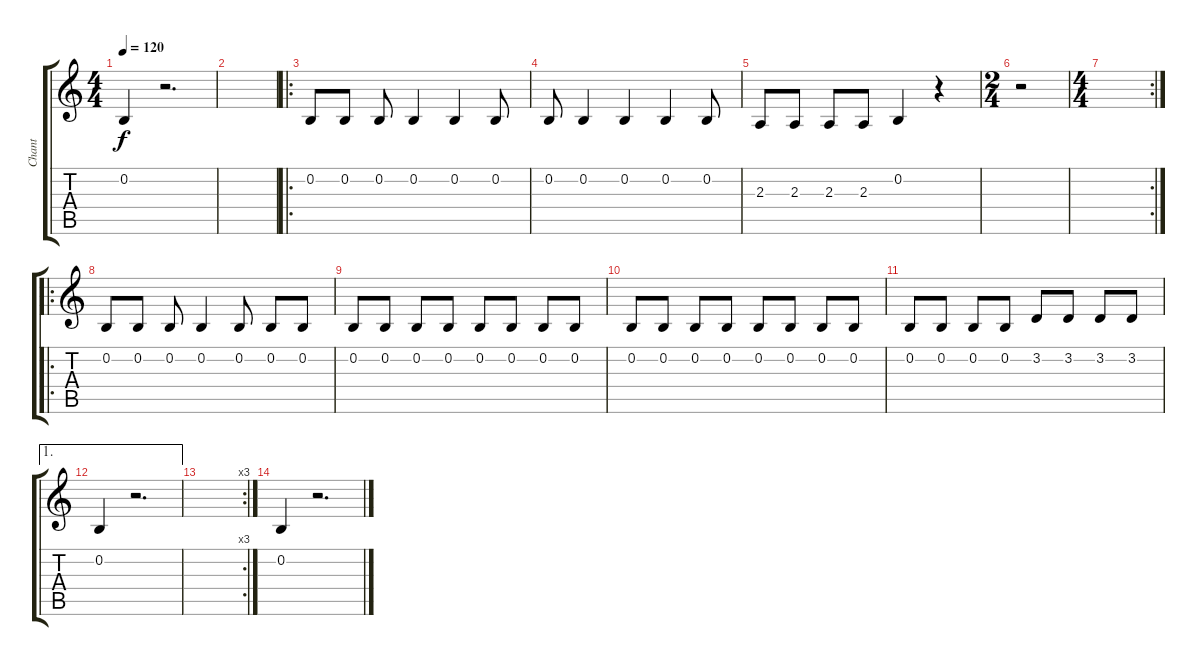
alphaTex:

\track ("Chant" "Chant") {instrument harmonica}
\staff {score tabs}
\tuning (E4 B3 G3 D3 A2 E2) {hide}
\ts (4 4)
\tempo 120
\clef g2
\ks c
0.2.4{dy f} r.2{d} |
|
\ro
0.2.8 0.2.8 0.2.8 0.2.4 0.2.4 0.2.8 |
0.2.8 0.2.4 0.2.4 0.2.4 0.2.8 |
2.3.8 2.3.8 2.3.8 2.3.8 0.2.4 r.4 |
\ts (2 4)
r.2 |
\rc 2
\ts (4 4)
|
\ro
0.2.8 0.2.8 0.2.8 0.2.4 0.2.8 0.2.8 0.2.8 |
0.2.8 0.2.8 0.2.8 0.2.8 0.2.8 0.2.8 0.2.8 0.2.8 |
0.2.8 0.2.8 0.2.8 0.2.8 0.2.8 0.2.8 0.2.8 0.2.8 |
0.2.8 0.2.8 0.2.8 0.2.8 3.2.8 3.2.8 3.2.8 3.2.8 |
\ae 1
0.2.4 r.2{d} |
\rc 3
|
0.2.4 r.2{d}
